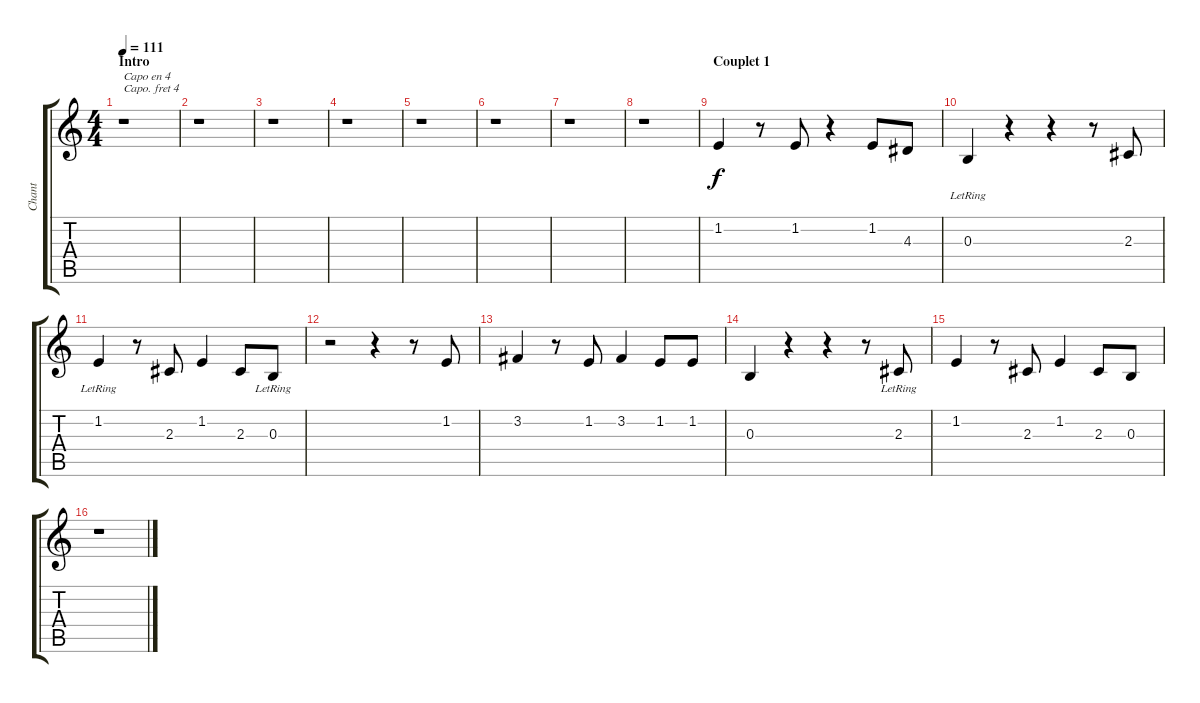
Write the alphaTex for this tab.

\track ("Chant" "Chant") {instrument rockorgan}
\staff {score tabs}
\capo 4
\tuning (E4 B3 G3 D3 A2 E2) {hide}
\ts (4 4)
\section ("" "Intro")
\tempo 111
\clef g2
\ks c
r.1{txt "Capo en 4" dy f instrument rockorgan} |
r.1 |
r.1 |
r.1 |
r.1 |
r.1 |
r.1 |
r.1 |
\section ("" "Couplet 1")
1.2.4 r.8 1.2.8 r.4 1.2.8 4.3.8 |
0.3{lr}.4 r.4 r.4 r.8 2.3.8 |
1.2{lr}.4 r.8 2.3.8 1.2.4 2.3.8 0.3{lr}.8 |
r.2 r.4 r.8 1.2.8 |
3.2.4 r.8 1.2.8 3.2.4 1.2.8 1.2.8 |
0.3.4 r.4 r.4 r.8 2.3{lr}.8 |
1.2.4 r.8 2.3.8 1.2.4 2.3.8 0.3.8 |
r.1
